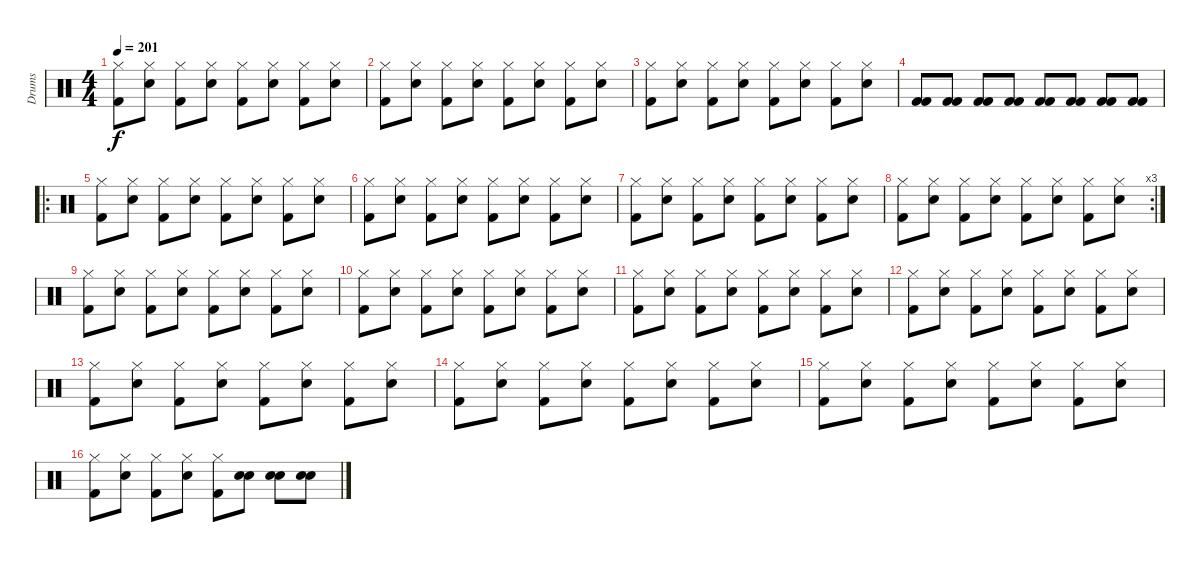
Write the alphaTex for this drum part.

\track ("Drums" "Drums") {instrument percussion}
\staff {score}
\articulation defaults
\ts (4 4)
\tempo 201
\clef neutral
\ks c
("Hi-Hat (closed)" "Kick (hit) 2").8{dy f} ("Hi-Hat (closed)" "Electric Snare (hit)").8 ("Hi-Hat (closed)" "Kick (hit) 2").8 ("Hi-Hat (closed)" "Electric Snare (hit)").8 ("Hi-Hat (closed)" "Kick (hit) 2").8 ("Hi-Hat (closed)" "Electric Snare (hit)").8 ("Hi-Hat (closed)" "Kick (hit) 2").8 ("Hi-Hat (closed)" "Electric Snare (hit)").8 |
("Hi-Hat (closed)" "Kick (hit) 2").8 ("Hi-Hat (closed)" "Electric Snare (hit)").8 ("Hi-Hat (closed)" "Kick (hit) 2").8 ("Hi-Hat (closed)" "Electric Snare (hit)").8 ("Hi-Hat (closed)" "Kick (hit) 2").8 ("Hi-Hat (closed)" "Electric Snare (hit)").8 ("Hi-Hat (closed)" "Kick (hit) 2").8 ("Hi-Hat (closed)" "Electric Snare (hit)").8 |
("Hi-Hat (closed)" "Kick (hit) 2").8 ("Hi-Hat (closed)" "Electric Snare (hit)").8 ("Hi-Hat (closed)" "Kick (hit) 2").8 ("Hi-Hat (closed)" "Electric Snare (hit)").8 ("Hi-Hat (closed)" "Kick (hit) 2").8 ("Hi-Hat (closed)" "Electric Snare (hit)").8 ("Hi-Hat (closed)" "Kick (hit) 2").8 ("Hi-Hat (closed)" "Electric Snare (hit)").8 |
("Kick (hit) 2" "Kick (hit) 2").8 ("Kick (hit) 2" "Kick (hit) 2").8 ("Kick (hit) 2" "Kick (hit) 2").8 ("Kick (hit) 2" "Kick (hit) 2").8 ("Kick (hit) 2" "Kick (hit) 2").8 ("Kick (hit) 2" "Kick (hit) 2").8 ("Kick (hit) 2" "Kick (hit) 2").8 ("Kick (hit) 2" "Kick (hit) 2").8 |
\ro
("Hi-Hat (closed)" "Kick (hit) 2").8 ("Hi-Hat (closed)" "Electric Snare (hit)").8 ("Hi-Hat (closed)" "Kick (hit) 2").8 ("Hi-Hat (closed)" "Electric Snare (hit)").8 ("Hi-Hat (closed)" "Kick (hit) 2").8 ("Hi-Hat (closed)" "Electric Snare (hit)").8 ("Hi-Hat (closed)" "Kick (hit) 2").8 ("Hi-Hat (closed)" "Electric Snare (hit)").8 |
("Hi-Hat (closed)" "Kick (hit) 2").8 ("Hi-Hat (closed)" "Electric Snare (hit)").8 ("Hi-Hat (closed)" "Kick (hit) 2").8 ("Hi-Hat (closed)" "Electric Snare (hit)").8 ("Hi-Hat (closed)" "Kick (hit) 2").8 ("Hi-Hat (closed)" "Electric Snare (hit)").8 ("Hi-Hat (closed)" "Kick (hit) 2").8 ("Hi-Hat (closed)" "Electric Snare (hit)").8 |
("Hi-Hat (closed)" "Kick (hit) 2").8 ("Hi-Hat (closed)" "Electric Snare (hit)").8 ("Hi-Hat (closed)" "Kick (hit) 2").8 ("Hi-Hat (closed)" "Electric Snare (hit)").8 ("Hi-Hat (closed)" "Kick (hit) 2").8 ("Hi-Hat (closed)" "Electric Snare (hit)").8 ("Hi-Hat (closed)" "Kick (hit) 2").8 ("Hi-Hat (closed)" "Electric Snare (hit)").8 |
\rc 3
("Hi-Hat (closed)" "Kick (hit) 2").8 ("Hi-Hat (closed)" "Electric Snare (hit)").8 ("Hi-Hat (closed)" "Kick (hit) 2").8 ("Hi-Hat (closed)" "Electric Snare (hit)").8 ("Hi-Hat (closed)" "Kick (hit) 2").8 ("Hi-Hat (closed)" "Electric Snare (hit)").8 ("Hi-Hat (closed)" "Kick (hit) 2").8 ("Hi-Hat (closed)" "Electric Snare (hit)").8 |
("Hi-Hat (closed)" "Kick (hit) 2").8 ("Hi-Hat (closed)" "Electric Snare (hit)").8 ("Hi-Hat (closed)" "Kick (hit) 2").8 ("Hi-Hat (closed)" "Electric Snare (hit)").8 ("Hi-Hat (closed)" "Kick (hit) 2").8 ("Hi-Hat (closed)" "Electric Snare (hit)").8 ("Hi-Hat (closed)" "Kick (hit) 2").8 ("Hi-Hat (closed)" "Electric Snare (hit)").8 |
("Hi-Hat (closed)" "Kick (hit) 2").8 ("Hi-Hat (closed)" "Electric Snare (hit)").8 ("Hi-Hat (closed)" "Kick (hit) 2").8 ("Hi-Hat (closed)" "Electric Snare (hit)").8 ("Hi-Hat (closed)" "Kick (hit) 2").8 ("Hi-Hat (closed)" "Electric Snare (hit)").8 ("Hi-Hat (closed)" "Kick (hit) 2").8 ("Hi-Hat (closed)" "Electric Snare (hit)").8 |
("Hi-Hat (closed)" "Kick (hit) 2").8 ("Hi-Hat (closed)" "Electric Snare (hit)").8 ("Hi-Hat (closed)" "Kick (hit) 2").8 ("Hi-Hat (closed)" "Electric Snare (hit)").8 ("Hi-Hat (closed)" "Kick (hit) 2").8 ("Hi-Hat (closed)" "Electric Snare (hit)").8 ("Hi-Hat (closed)" "Kick (hit) 2").8 ("Hi-Hat (closed)" "Electric Snare (hit)").8 |
("Hi-Hat (closed)" "Kick (hit) 2").8 ("Hi-Hat (closed)" "Electric Snare (hit)").8 ("Hi-Hat (closed)" "Kick (hit) 2").8 ("Hi-Hat (closed)" "Electric Snare (hit)").8 ("Hi-Hat (closed)" "Kick (hit) 2").8 ("Hi-Hat (closed)" "Electric Snare (hit)").8 ("Hi-Hat (closed)" "Kick (hit) 2").8 ("Hi-Hat (closed)" "Electric Snare (hit)").8 |
("Hi-Hat (closed)" "Kick (hit) 2").8 ("Hi-Hat (closed)" "Electric Snare (hit)").8 ("Hi-Hat (closed)" "Kick (hit) 2").8 ("Hi-Hat (closed)" "Electric Snare (hit)").8 ("Hi-Hat (closed)" "Kick (hit) 2").8 ("Hi-Hat (closed)" "Electric Snare (hit)").8 ("Hi-Hat (closed)" "Kick (hit) 2").8 ("Hi-Hat (closed)" "Electric Snare (hit)").8 |
("Hi-Hat (closed)" "Kick (hit) 2").8 ("Hi-Hat (closed)" "Electric Snare (hit)").8 ("Hi-Hat (closed)" "Kick (hit) 2").8 ("Hi-Hat (closed)" "Electric Snare (hit)").8 ("Hi-Hat (closed)" "Kick (hit) 2").8 ("Hi-Hat (closed)" "Electric Snare (hit)").8 ("Hi-Hat (closed)" "Kick (hit) 2").8 ("Hi-Hat (closed)" "Electric Snare (hit)").8 |
("Hi-Hat (closed)" "Kick (hit) 2").8 ("Hi-Hat (closed)" "Electric Snare (hit)").8 ("Hi-Hat (closed)" "Kick (hit) 2").8 ("Hi-Hat (closed)" "Electric Snare (hit)").8 ("Hi-Hat (closed)" "Kick (hit) 2").8 ("Hi-Hat (closed)" "Electric Snare (hit)").8 ("Hi-Hat (closed)" "Kick (hit) 2").8 ("Hi-Hat (closed)" "Electric Snare (hit)").8 |
("Hi-Hat (closed)" "Kick (hit) 2").8 ("Hi-Hat (closed)" "Electric Snare (hit)").8 ("Hi-Hat (closed)" "Kick (hit) 2").8 ("Hi-Hat (closed)" "Electric Snare (hit)").8 ("Hi-Hat (closed)" "Kick (hit) 2").8 ("Electric Snare (hit)" "Electric Snare (hit)").8 ("Electric Snare (hit)" "Electric Snare (hit)").8 ("Electric Snare (hit)" "Electric Snare (hit)").8
